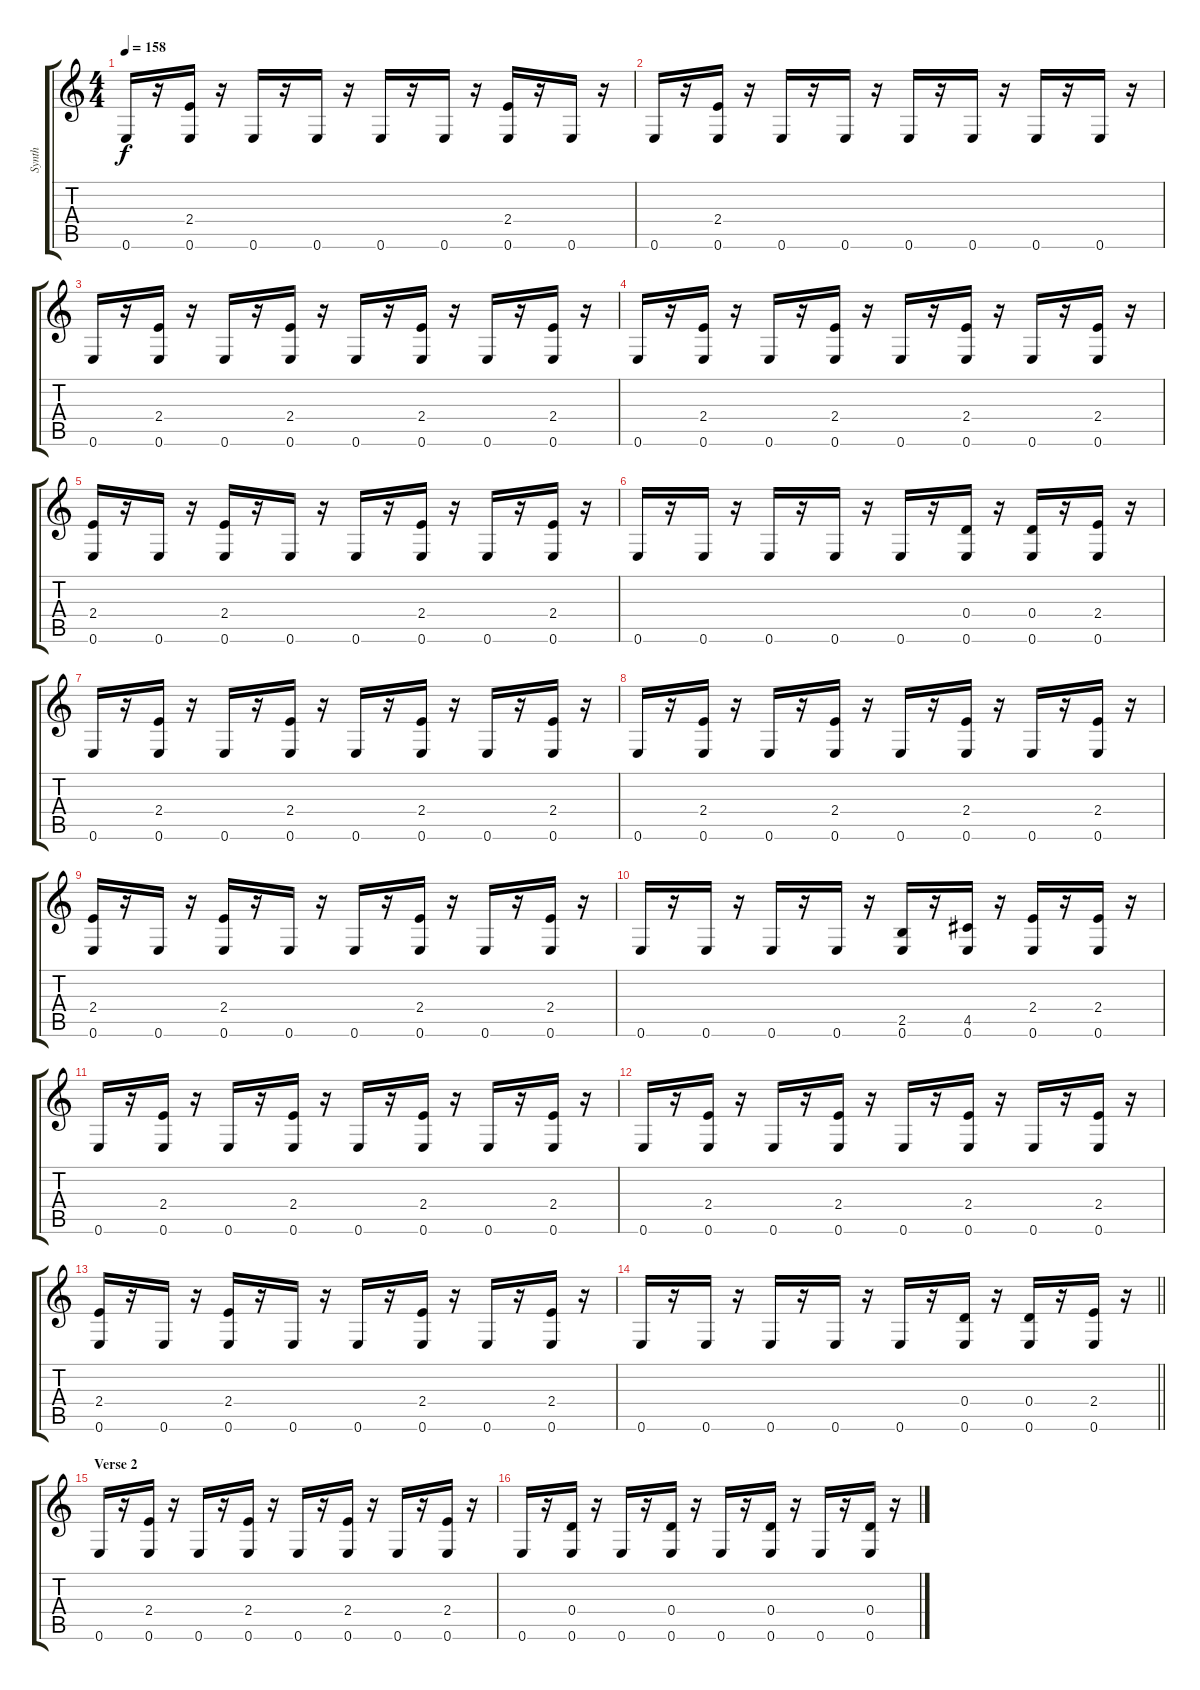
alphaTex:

\track ("Synth" "Synth") {instrument synthbass1}
\staff {score tabs}
\tuning (E4 B3 G3 D3 A2 E2) {hide}
\ts (4 4)
\tempo 158
\clef g2
\ks c
0.6.16{dy f} r.16 (2.4 0.6).16 r.16 0.6.16 r.16 0.6.16 r.16 0.6.16 r.16 0.6.16 r.16 (2.4 0.6).16 r.16 0.6.16 r.16 |
0.6.16 r.16 (2.4 0.6).16 r.16 0.6.16 r.16 0.6.16 r.16 0.6.16 r.16 0.6.16 r.16 0.6.16 r.16 0.6.16 r.16 |
0.6.16 r.16 (2.4 0.6).16 r.16 0.6.16 r.16 (2.4 0.6).16 r.16 0.6.16 r.16 (2.4 0.6).16 r.16 0.6.16 r.16 (2.4 0.6).16 r.16 |
0.6.16 r.16 (2.4 0.6).16 r.16 0.6.16 r.16 (2.4 0.6).16 r.16 0.6.16 r.16 (2.4 0.6).16 r.16 0.6.16 r.16 (2.4 0.6).16 r.16 |
(2.4 0.6).16 r.16 0.6.16 r.16 (2.4 0.6).16 r.16 0.6.16 r.16 0.6.16 r.16 (2.4 0.6).16 r.16 0.6.16 r.16 (2.4 0.6).16 r.16 |
0.6.16 r.16 0.6.16 r.16 0.6.16 r.16 0.6.16 r.16 0.6.16 r.16 (0.4 0.6).16 r.16 (0.4 0.6).16 r.16 (2.4 0.6).16 r.16 |
0.6.16 r.16 (2.4 0.6).16 r.16 0.6.16 r.16 (2.4 0.6).16 r.16 0.6.16 r.16 (2.4 0.6).16 r.16 0.6.16 r.16 (2.4 0.6).16 r.16 |
0.6.16 r.16 (2.4 0.6).16 r.16 0.6.16 r.16 (2.4 0.6).16 r.16 0.6.16 r.16 (2.4 0.6).16 r.16 0.6.16 r.16 (2.4 0.6).16 r.16 |
(2.4 0.6).16 r.16 0.6.16 r.16 (2.4 0.6).16 r.16 0.6.16 r.16 0.6.16 r.16 (2.4 0.6).16 r.16 0.6.16 r.16 (2.4 0.6).16 r.16 |
0.6.16 r.16 0.6.16 r.16 0.6.16 r.16 0.6.16 r.16 (2.5 0.6).16 r.16 (4.5 0.6).16 r.16 (2.4 0.6).16 r.16 (2.4 0.6).16 r.16 |
0.6.16 r.16 (2.4 0.6).16 r.16 0.6.16 r.16 (2.4 0.6).16 r.16 0.6.16 r.16 (2.4 0.6).16 r.16 0.6.16 r.16 (2.4 0.6).16 r.16 |
0.6.16 r.16 (2.4 0.6).16 r.16 0.6.16 r.16 (2.4 0.6).16 r.16 0.6.16 r.16 (2.4 0.6).16 r.16 0.6.16 r.16 (2.4 0.6).16 r.16 |
(2.4 0.6).16 r.16 0.6.16 r.16 (2.4 0.6).16 r.16 0.6.16 r.16 0.6.16 r.16 (2.4 0.6).16 r.16 0.6.16 r.16 (2.4 0.6).16 r.16 |
\barLineRight lightlight
0.6.16 r.16 0.6.16 r.16 0.6.16 r.16 0.6.16 r.16 0.6.16 r.16 (0.4 0.6).16 r.16 (0.4 0.6).16 r.16 (2.4 0.6).16 r.16 |
\section ("" "Verse 2")
0.6.16 r.16 (2.4 0.6).16 r.16 0.6.16 r.16 (2.4 0.6).16 r.16 0.6.16 r.16 (2.4 0.6).16 r.16 0.6.16 r.16 (2.4 0.6).16 r.16 |
0.6.16 r.16 (0.4 0.6).16 r.16 0.6.16 r.16 (0.4 0.6).16 r.16 0.6.16 r.16 (0.4 0.6).16 r.16 0.6.16 r.16 (0.4 0.6).16 r.16
